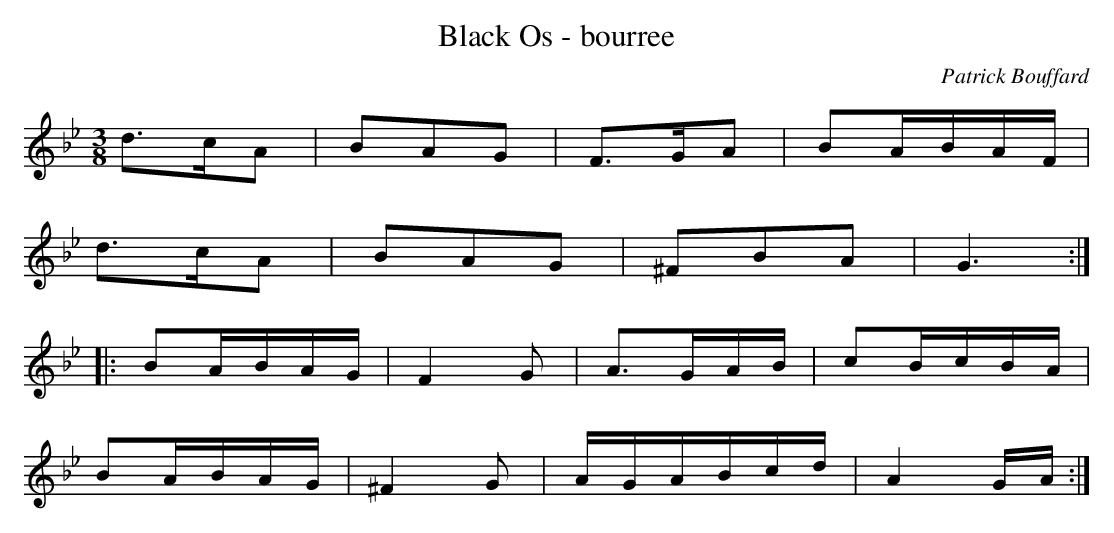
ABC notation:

X:1
T:Black Os - bourree
C:Patrick Bouffard
M:3/8
L:1/16
K:Gm
d3cA2|B2A2G2|F3GA2|B2ABAF|
d3cA2|B2A2G2|^F2B2A2|G6:|
|:B2ABAG|F4G2|A3GAB|c2BcBA|
B2ABAG|^F4G2|AGABcd|A4GA:|
